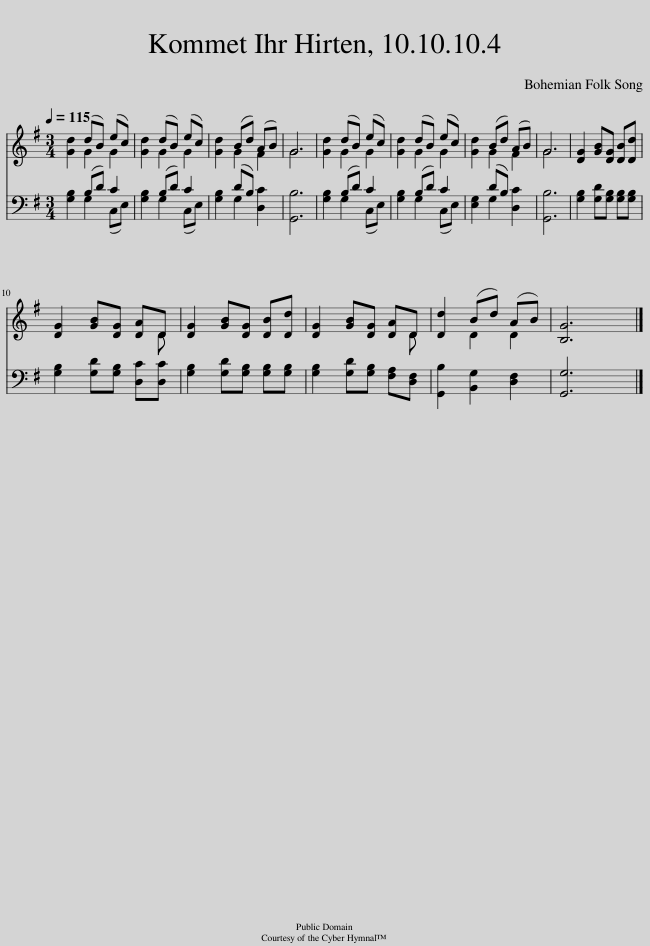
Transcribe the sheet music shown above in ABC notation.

X:1
%%score ( 1 2 ) ( 3 4 )
L:1/8
Q:1/4=115
M:3/4
I:linebreak $
K:G
V:1 treble
V:2 treble
V:3 bass
V:4 bass
V:1
 [Gd]2 (dB) (ec) | [Gd]2 (dB) (ec) | [Gd]2 (Bd) (AB) | G6 | [Gd]2 (dB) (ec) | %5
 [Gd]2 (dB) (ec) | [Gd]2 (Bd) (AB) | G6 | [DG]2 [GB][DG] [DB][Dd] |$ [DG]2 [GB][DG] [DA]D | %10
 [DG]2 [GB][DG] [DB][Dd] | [DG]2 [GB][DG] [DA]D | [Dd]2 (Bd) (AB) | [B,G]6 |] %14
V:2
 x2 G2 G2 | x2 G2 G2 | x2 G2 F2 | G6 | x2 G2 G2 | %5
 x2 G2 G2 | x2 G2 F2 | G6 | x6 |$ x5 D | %10
 x6 | x5 D | x2 D2 D2 | x6 |] %14
V:3
 [G,B,]2 (B,D) C2 | [G,B,]2 (B,D) C2 | [G,B,]2 (DB,) [D,C]2 | [G,,B,]6 | [G,B,]2 (B,D) C2 | %5
 [G,B,]2 (B,D) C2 | [E,G,]2 (DB,) [D,C]2 | [G,,B,]6 | [G,B,]2 [G,D][G,B,] [G,B,][G,B,] |$ [G,B,]2 [G,D][G,B,] [D,C][D,C] | %10
 [G,B,]2 [G,D][G,B,] [G,B,][G,B,] | [G,B,]2 [G,D][G,B,] [F,A,][D,F,] | [G,,B,]2 [B,,G,]2 [D,F,]2 | [G,,G,]6 |] %14
V:4
 x2 G,2 (C,E,) | x2 G,2 (C,E,) | x2 G,2 x2 | x6 | x2 G,2 (C,E,) | %5
 x2 G,2 (C,E,) | x2 G,2 x2 | x6 | x6 |$ x6 | %10
 x6 | x6 | x6 | x6 |] %14
